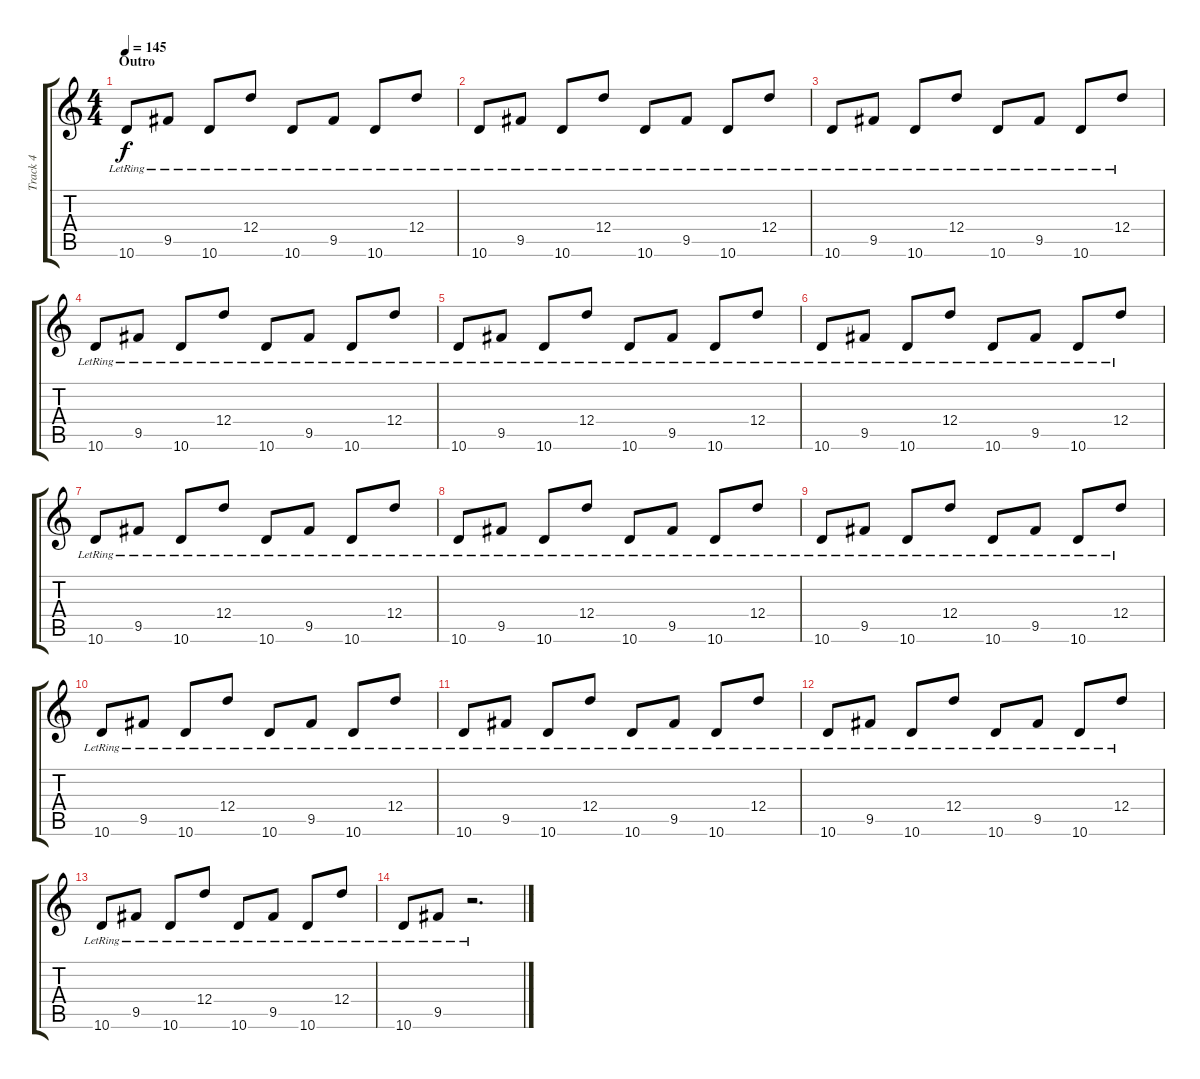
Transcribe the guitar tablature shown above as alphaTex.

\track ("Track 4" "Track 4") {instrument electricguitarjazz}
\staff {score tabs}
\tuning (E4 B3 G3 D3 A2 E2) {hide}
\ts (4 4)
\section ("" "Outro")
\tempo 145
\clef g2
\ks c
10.6{lr}.8{dy f volume 10} 9.5{lr}.8 10.6{lr}.8 12.4{lr}.8 10.6{lr}.8 9.5{lr}.8 10.6{lr}.8 12.4{lr}.8 |
10.6{lr}.8 9.5{lr}.8 10.6{lr}.8 12.4{lr}.8 10.6{lr}.8 9.5{lr}.8 10.6{lr}.8 12.4{lr}.8 |
10.6{lr}.8 9.5{lr}.8 10.6{lr}.8 12.4{lr}.8 10.6{lr}.8 9.5{lr}.8 10.6{lr}.8 12.4{lr}.8 |
10.6{lr}.8 9.5{lr}.8 10.6{lr}.8 12.4{lr}.8 10.6{lr}.8 9.5{lr}.8 10.6{lr}.8 12.4{lr}.8 |
10.6{lr}.8 9.5{lr}.8 10.6{lr}.8 12.4{lr}.8 10.6{lr}.8 9.5{lr}.8 10.6{lr}.8 12.4{lr}.8 |
10.6{lr}.8 9.5{lr}.8 10.6{lr}.8 12.4{lr}.8 10.6{lr}.8 9.5{lr}.8 10.6{lr}.8 12.4{lr}.8 |
10.6{lr}.8 9.5{lr}.8 10.6{lr}.8 12.4{lr}.8 10.6{lr}.8 9.5{lr}.8 10.6{lr}.8 12.4{lr}.8 |
10.6{lr}.8 9.5{lr}.8 10.6{lr}.8 12.4{lr}.8 10.6{lr}.8 9.5{lr}.8 10.6{lr}.8 12.4{lr}.8 |
10.6{lr}.8 9.5{lr}.8 10.6{lr}.8 12.4{lr}.8 10.6{lr}.8 9.5{lr}.8 10.6{lr}.8 12.4{lr}.8 |
10.6{lr}.8 9.5{lr}.8 10.6{lr}.8 12.4{lr}.8 10.6{lr}.8 9.5{lr}.8 10.6{lr}.8 12.4{lr}.8 |
10.6{lr}.8 9.5{lr}.8 10.6{lr}.8 12.4{lr}.8 10.6{lr}.8 9.5{lr}.8 10.6{lr}.8 12.4{lr}.8 |
10.6{lr}.8 9.5{lr}.8 10.6{lr}.8 12.4{lr}.8 10.6{lr}.8 9.5{lr}.8 10.6{lr}.8 12.4{lr}.8 |
10.6{lr}.8 9.5{lr}.8 10.6{lr}.8 12.4{lr}.8 10.6{lr}.8 9.5{lr}.8 10.6{lr}.8 12.4{lr}.8 |
10.6{lr}.8 9.5{lr}.8 r.2{d}
